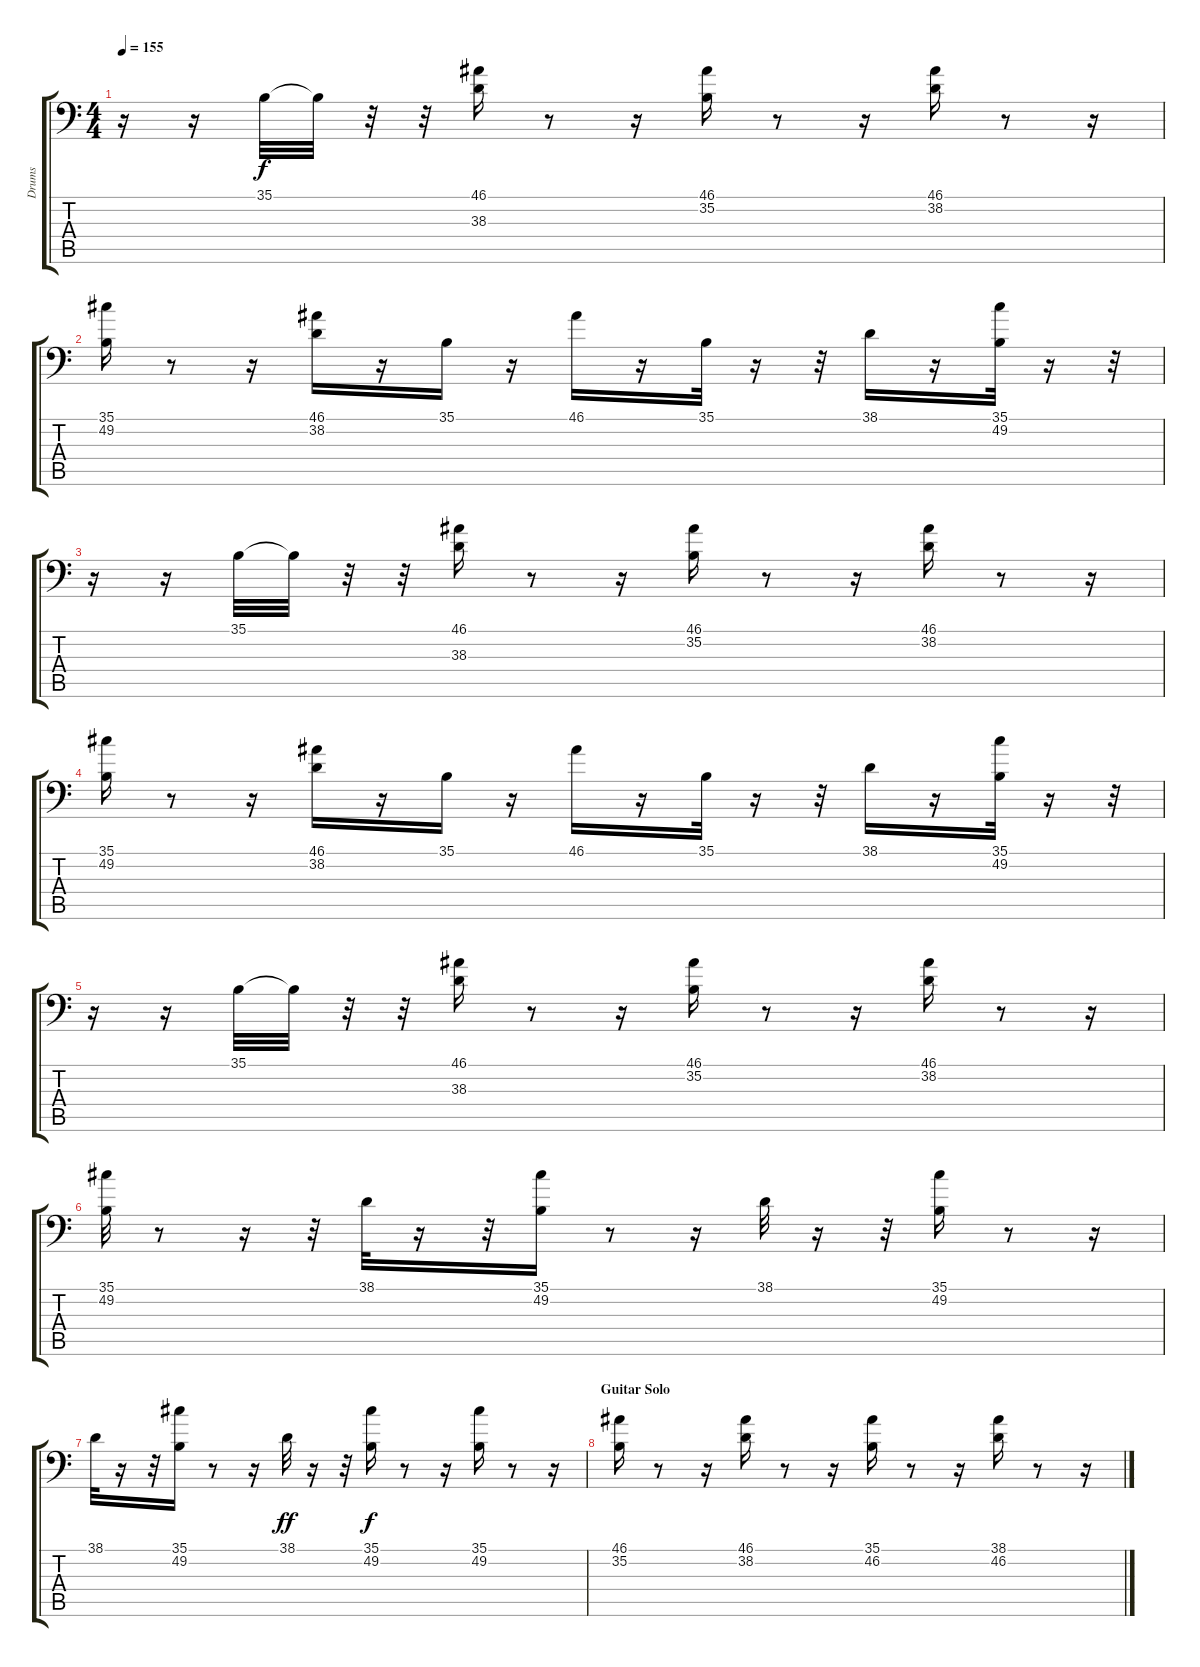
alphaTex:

\track ("Drums" "Drums") {instrument acousticgrandpiano}
\staff {score tabs}
\tuning (C-1 C-1 C-1 C-1 C-1 C-1) {hide}
\ts (4 4)
\tempo 155
\clef f4
\ks c
r.16{dy f} r.16 35.1.32 35.1{t}.32 r.32 r.32 (46.1 38.3).16 r.8 r.16 (46.1 35.2).16 r.8 r.16 (46.1 38.2).16 r.8 r.16 |
(35.1 49.2).16 r.8 r.16 (46.1 38.2).16 r.16 35.1.16 r.16 46.1.16 r.16 35.1.32 r.16 r.32 38.1.16 r.16 (35.1 49.2).32 r.16 r.32 |
r.16 r.16 35.1.32 35.1{t}.32 r.32 r.32 (46.1 38.3).16 r.8 r.16 (46.1 35.2).16 r.8 r.16 (46.1 38.2).16 r.8 r.16 |
(35.1 49.2).16 r.8 r.16 (46.1 38.2).16 r.16 35.1.16 r.16 46.1.16 r.16 35.1.32 r.16 r.32 38.1.16 r.16 (35.1 49.2).32 r.16 r.32 |
r.16 r.16 35.1.32 35.1{t}.32 r.32 r.32 (46.1 38.3).16 r.8 r.16 (46.1 35.2).16 r.8 r.16 (46.1 38.2).16 r.8 r.16 |
(35.1 49.2).32 r.8 r.16 r.32 38.1.32 r.16 r.32 (35.1 49.2).16 r.8 r.16 38.1.32 r.16 r.32 (35.1 49.2).16 r.8 r.16 |
38.1.32 r.16 r.32 (35.1 49.2).16 r.8 r.16 38.1.32{dy ff} r.16 r.32 (35.1 49.2).16{dy f} r.8 r.16 (35.1 49.2).16 r.8 r.16 |
\section ("" "Guitar Solo")
(46.1 35.2).16 r.8 r.16 (46.1 38.2).16 r.8 r.16 (35.1 46.2).16 r.8 r.16 (38.1 46.2).16 r.8 r.16
